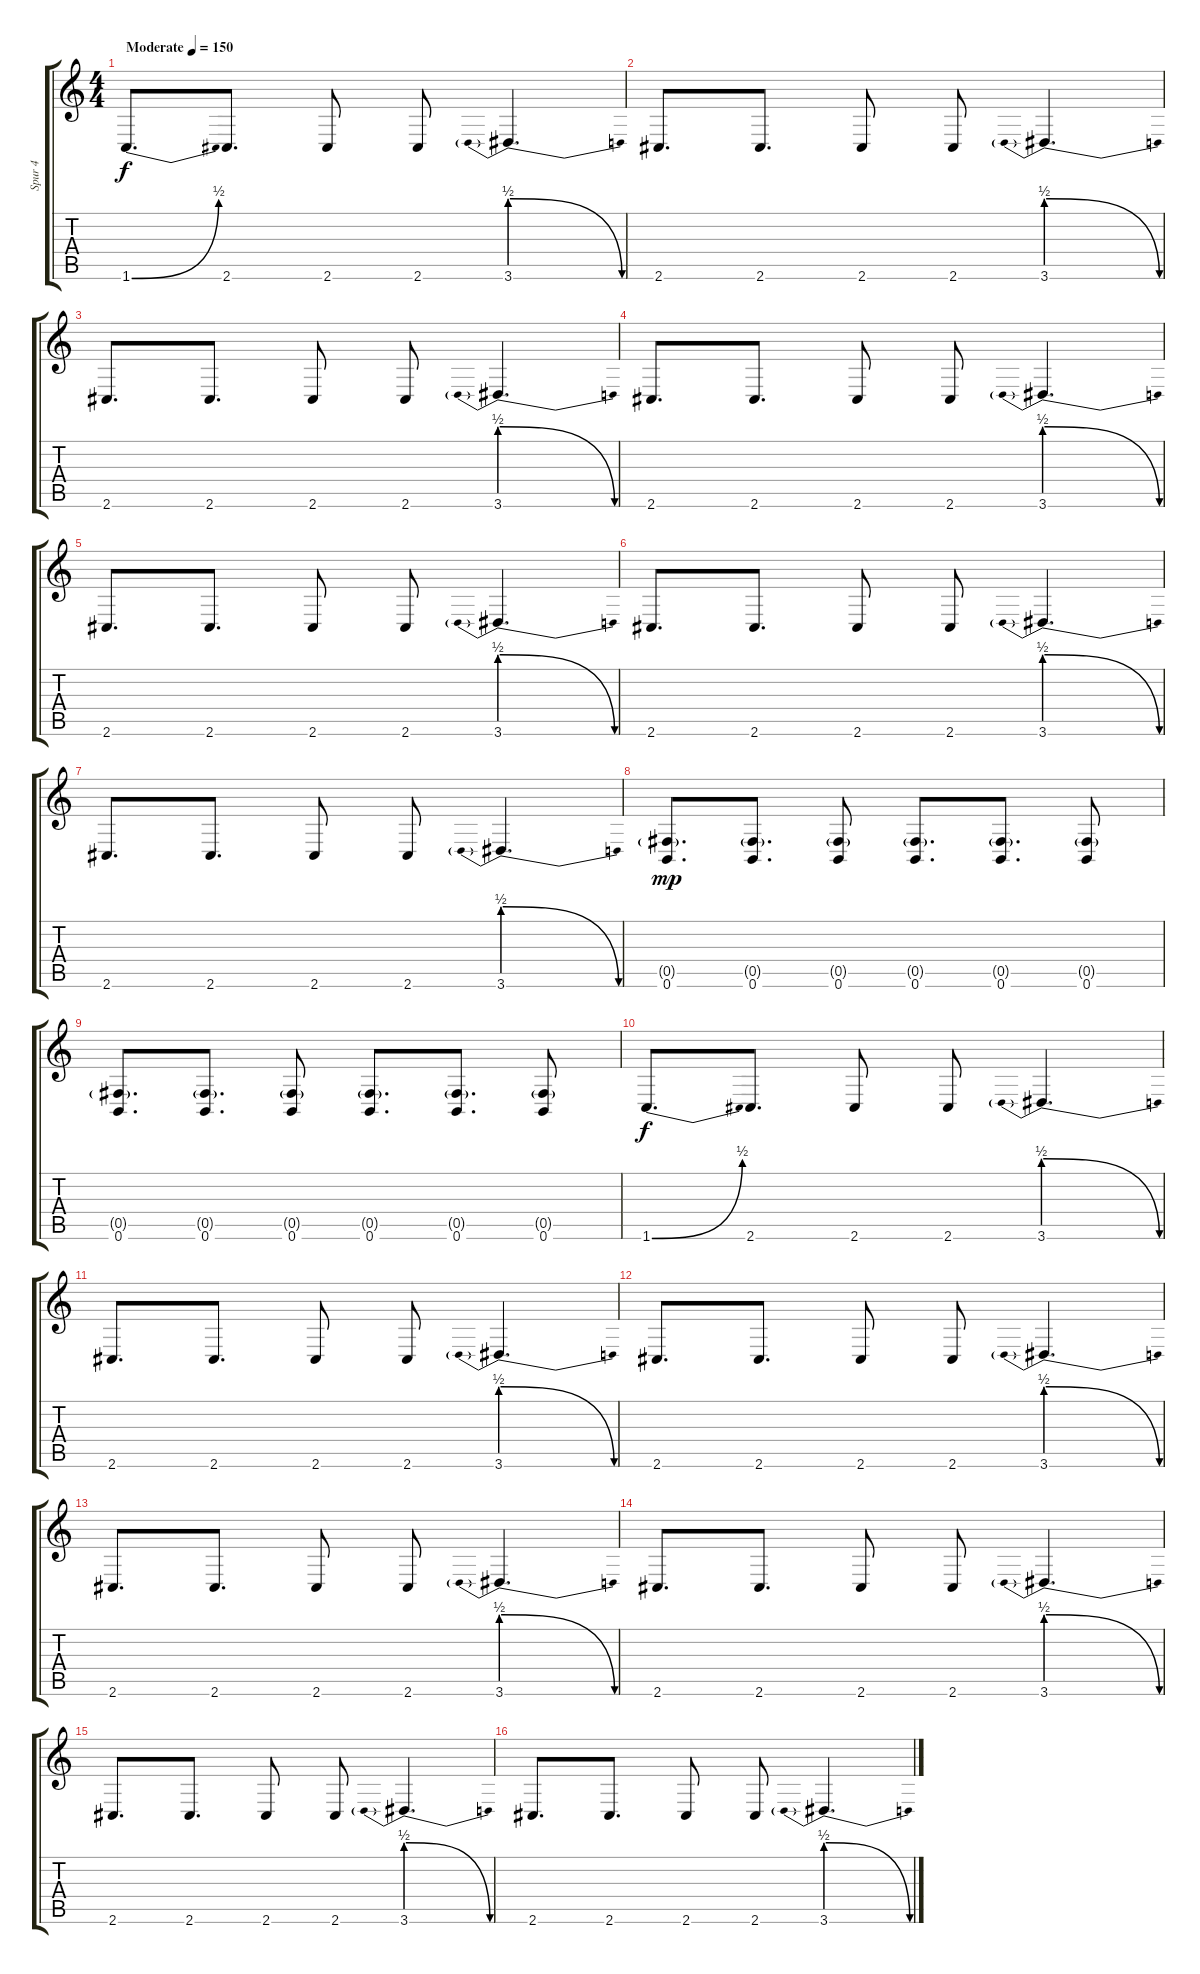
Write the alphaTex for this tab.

\track ("Spur 4" "Spur 4") {instrument distortionguitar}
\staff {score tabs}
\tuning (Db4 Ab3 E3 B2 Gb2 B1) {hide}
\ts (4 4)
\tempo (150 "Moderate")
\clef g2
\ks c
1.6{be (bend 0 0 60 2)}.8{d dy f instrument distortionguitar} 2.6.8{d} 2.6.8 2.6.8 3.6{be (prebendrelease 0 2 60 0)}.4{d} |
2.6.8{d} 2.6.8{d} 2.6.8 2.6.8 3.6{be (prebendrelease 0 2 60 0)}.4{d} |
2.6.8{d} 2.6.8{d} 2.6.8 2.6.8 3.6{be (prebendrelease 0 2 60 0)}.4{d} |
2.6.8{d} 2.6.8{d} 2.6.8 2.6.8 3.6{be (prebendrelease 0 2 60 0)}.4{d} |
2.6.8{d} 2.6.8{d} 2.6.8 2.6.8 3.6{be (prebendrelease 0 2 60 0)}.4{d} |
2.6.8{d} 2.6.8{d} 2.6.8 2.6.8 3.6{be (prebendrelease 0 2 60 0)}.4{d} |
2.6.8{d} 2.6.8{d} 2.6.8 2.6.8 3.6{be (prebendrelease 0 2 60 0)}.4{d} |
(0.5{g} 0.6).8{d dy mp} (0.5{g} 0.6).8{d} (0.5{g} 0.6).8 (0.5{g} 0.6).8{d} (0.5{g} 0.6).8{d} (0.5{g} 0.6).8 |
(0.5{g} 0.6).8{d} (0.5{g} 0.6).8{d} (0.5{g} 0.6).8 (0.5{g} 0.6).8{d} (0.5{g} 0.6).8{d} (0.5{g} 0.6).8 |
1.6{be (bend 0 0 60 2)}.8{d dy f} 2.6.8{d} 2.6.8 2.6.8 3.6{be (prebendrelease 0 2 60 0)}.4{d} |
2.6.8{d} 2.6.8{d} 2.6.8 2.6.8 3.6{be (prebendrelease 0 2 60 0)}.4{d} |
2.6.8{d} 2.6.8{d} 2.6.8 2.6.8 3.6{be (prebendrelease 0 2 60 0)}.4{d} |
2.6.8{d} 2.6.8{d} 2.6.8 2.6.8 3.6{be (prebendrelease 0 2 60 0)}.4{d} |
2.6.8{d} 2.6.8{d} 2.6.8 2.6.8 3.6{be (prebendrelease 0 2 60 0)}.4{d} |
2.6.8{d} 2.6.8{d} 2.6.8 2.6.8 3.6{be (prebendrelease 0 2 60 0)}.4{d} |
2.6.8{d} 2.6.8{d} 2.6.8 2.6.8 3.6{be (prebendrelease 0 2 60 0)}.4{d}
